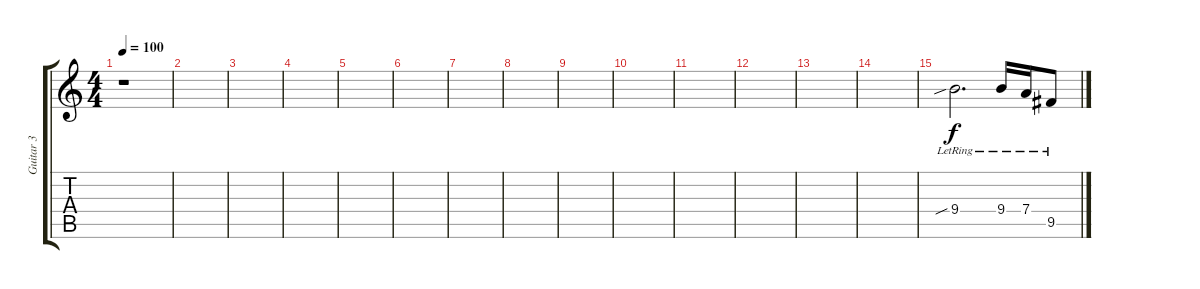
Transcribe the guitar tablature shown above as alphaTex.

\track ("Guitar 3" "Guitar 3") {instrument acousticguitarnylon}
\staff {score tabs}
\tuning (E4 B3 G3 D3 A2 E2) {hide}
\ts (4 4)
\tempo 100
\clef g2
\ks c
r.1{dy f instrument acousticguitarnylon} |
|
|
|
|
|
|
|
|
|
|
|
|
|
9.4{sib lr}.2{d} 9.4{lr}.16 7.4{lr}.16 9.5{lr}.8
